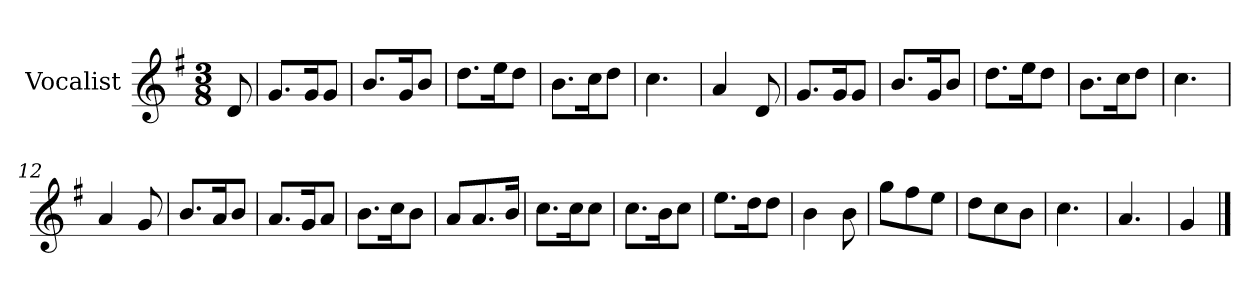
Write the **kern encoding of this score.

**kern
*part1
*staff1
*I"Vocalist
*k[f#]
*G:
*M3/8
=
8d
=1
8.gL
16gK
8gJ
=2
8.bL
16gK
8bJ
=3
8.ddL
16eeK
8ddJ
=4
8.bL
16ccK
8ddJ
=5
4.cc
=6
4a
8d
=7
8.gL
16gK
8gJ
=8
8.bL
16gK
8bJ
=9
8.ddL
16eeK
8ddJ
=10
8.bL
16ccK
8ddJ
=11
4.cc
=12
4a
8g
=13
8.bL
16aK
8bJ
=14
8.aL
16gK
8aJ
=15
8.bL
16ccK
8bJ
=16
8aL
8.a
16bJk
=17
8.ccL
16ccK
8ccJ
=18
8.ccL
16bK
8ccJ
=19
8.eeL
16ddK
8ddJ
=20
4b
8b
=21
8ggL
8ff#
8eeJ
=22
8ddL
8cc
8bJ
=23
4.cc
=24
4.a
=25
4g
==
*-
